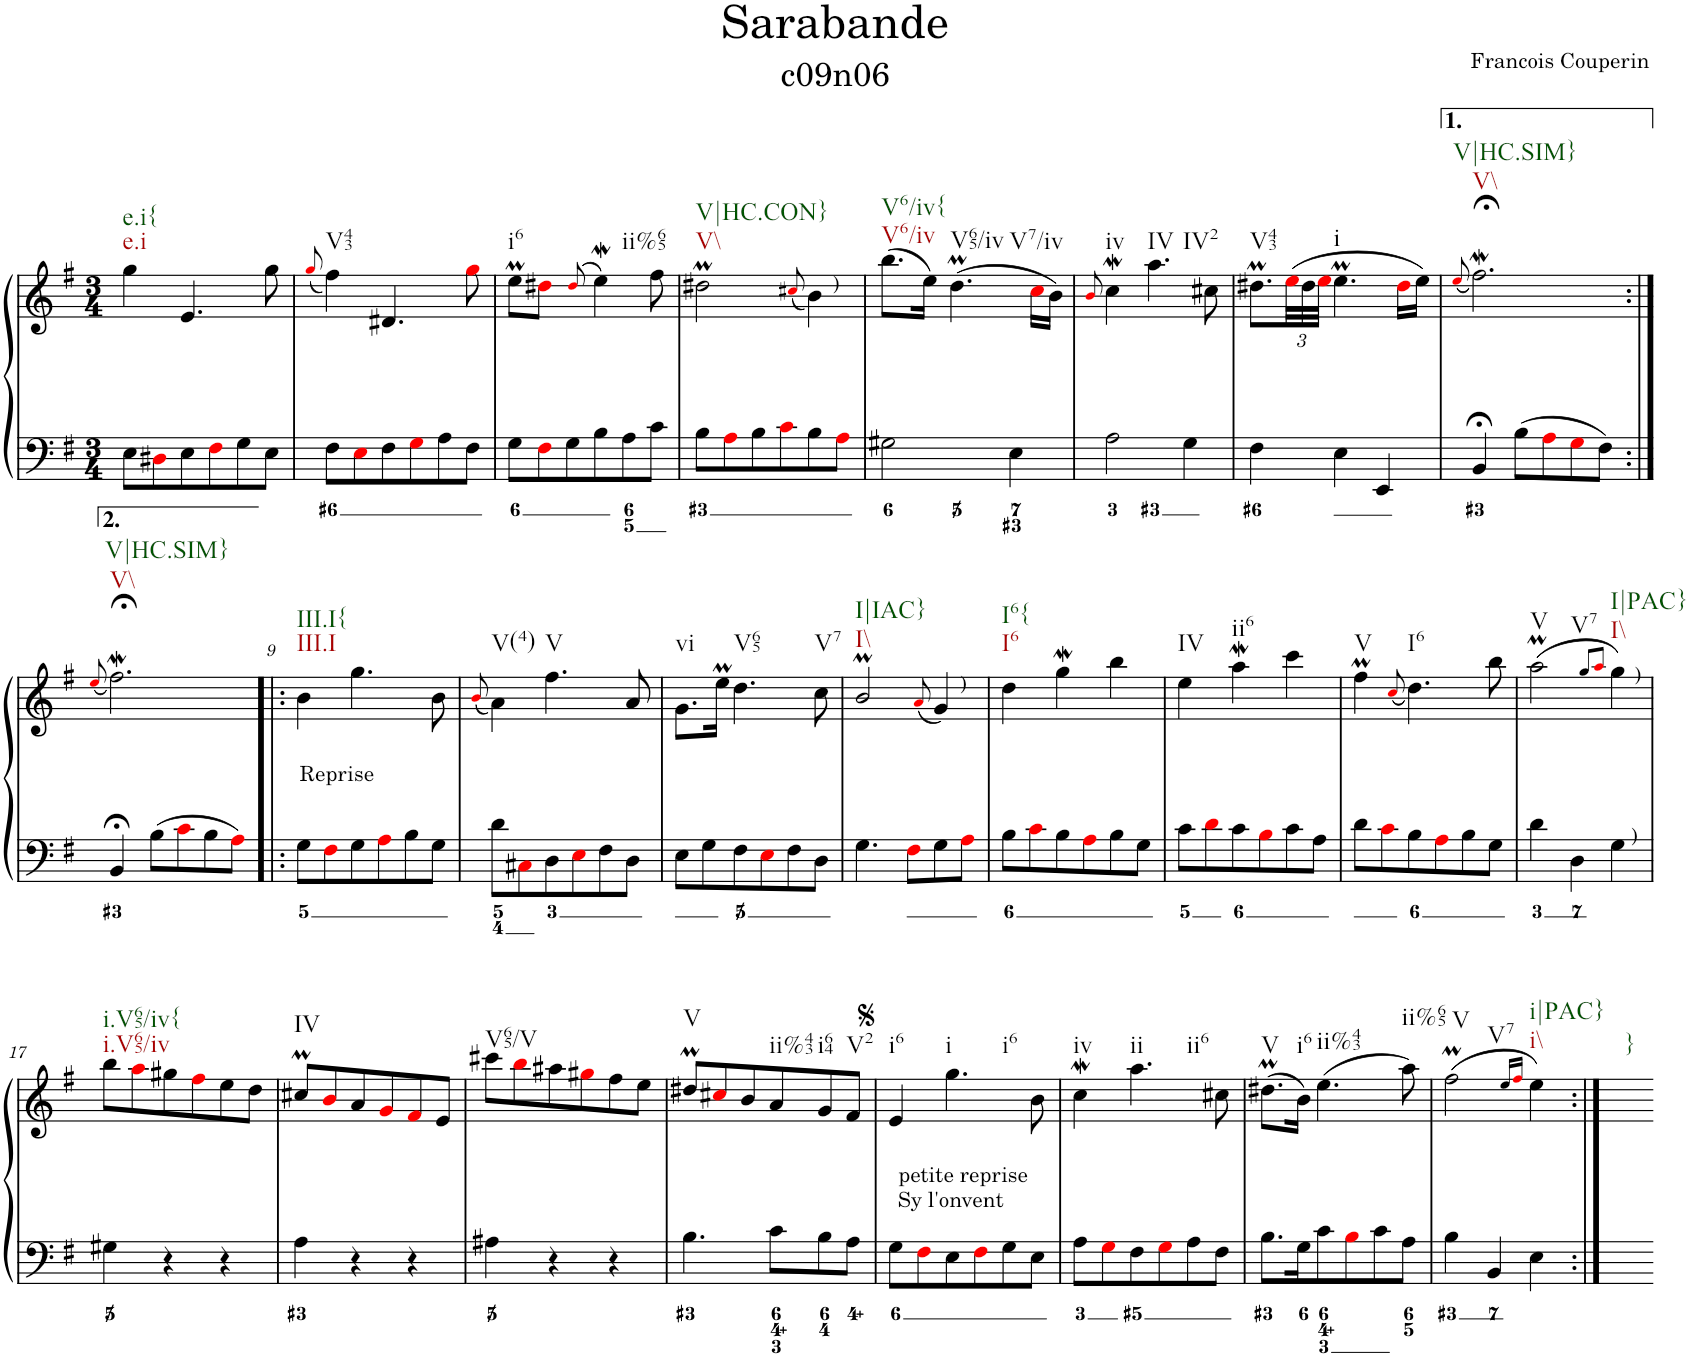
**kern	**kern
*part1	*part1
*staff2	*staff1
*I"Piano	*
*I'Pno.	*
*clefF4	*clefG2
*k[f#]	*k[f#]
*M3/4	*M3/4
=1	=1
!	!LO:TX:b:t=e.i
!	!LO:TX:b:t=e.i{
8E\L	4gg\
8D#Xi\	.
8E\	4.e/
8F#i\	.
8G\	.
8E\J	8gg\
=2	=2
.	(8qggi/
!	!LO:TX:b:t=V43
8F#\L	4ff#\)
8Ei\	.
8F#\	4.d#X/
8Gi\	.
8A\	.
8F#\J	8ggi\
=3	=3
!	!LO:TX:b:t=i6
8G\L	8eeM\L
8F#i\	8dd#Xi\J
8G\	(8dd#!i/
!	!LO:TX:b:t=ii%65
8B\	4eeW\)
8A\	.
8c\J	8ff#\
=4	=4
!	!LO:TX:b:t=V\\
!	!LO:TX:b:t=V|HC.CON}
8B\L	2dd#Xm\
8Ai\	.
8B\	.
8ci\	.
.	(8qcc#Xi/
!	!LO:TX:a:t=)
8B\	4b\)
8Ai\J	.
=5	=5
!	!LO:TX:b:t=V6/iv
!	!LO:TX:b:t=V6/iv{
2G#X\	(8.bb\L
.	16ee\Jk)
!	!LO:TX:b:t=V65/iv
!	!LO:TX:b:t=V7/iv
.	(4.ddM\
4E\	.
.	16cci\LL
.	16b\JJ)
=6	=6
.	8qbi/
!	!LO:TX:b:t=iv
2A\	4ccw\
!	!LO:TX:b:t=IV
!	!LO:TX:b:t=IV2
.	4.aa\
4G\	.
.	8cc#X\
=7	=7
!	!LO:TX:b:t=V43
4F#\	8.dd#Xm\L
*	*Xbrackettup
.	(48eei\LL
.	48dd#\
.	48eei\JJJ
!	!LO:TX:b:t=i
4E\	4.eeM\
4EE/	.
.	16dd#i\LL
.	16ee\JJ)
=8	=8
.	(8qeei/
!	!LO:TX:b:t=V\\
!	!LO:TX:b:t=V|HC.SIM}
4BB;</	2.ff#;<W\)
8B\L	.
8Ai\	.
8Gi\	.
8F#\J	.
!!LO:LB:g=z
=8X1:|!	=8X1:|!
.	(8qeei/
!	!LO:TX:b:t=V\\
!	!LO:TX:b:t=V|HC.SIM}
4BB;</	2.ff#;<W\)
8B\L	.
8ci\	.
8B\	.
8Ai\J	.
=9!|:	=9!|:
!	!LO:TX:b:t=III.I
!	!LO:TX:b:t=III.I{
!LO:TX:a:t=Reprise	!
8G\L	4b\
8F#i\	.
8G\	4.gg\
8Ai\	.
8B\	.
8G\J	8b\
=10	=10
.	(8qbi/
!	!LO:TX:b:t=V(4)
8d\L	4a\)
8C#Xi\	.
!	!LO:TX:b:t=V
8D\	4.ff#\
8Ei\	.
8F#\	.
8D\J	8a/
=11	=11
!	!LO:TX:b:t=vi
8E\L	8.g\L
8G\	.
.	16eeM\Jk
!	!LO:TX:b:t=V65
8F#\	4.dd\
8Ei\	.
8F#\	.
!	!LO:TX:b:t=V7
8D\J	8cc\
=12	=12
!	!LO:TX:b:t=I\\
!	!LO:TX:b:t=I|IAC}
4.G\	2bm/
8F#i\L	.
.	(8qai/
!	!LO:TX:a:t=)
8G\	4g/)
8Ai\J	.
=13	=13
!	!LO:TX:b:t=I6
!	!LO:TX:b:t=I6{
8B\L	4dd\
8ci\	.
8B\	4ggw\
8Ai\	.
8B\	4bb\
8G\J	.
=14	=14
!	!LO:TX:b:t=IV
8c\L	4ee\
8di\	.
!	!LO:TX:b:t=ii6
8c\	4aaW\
8Bi\	.
8c\	4ccc\
8A\J	.
=15	=15
!	!LO:TX:b:t=V
8d\L	4ff#m\
8ci\	.
.	(8qcci/
!	!LO:TX:b:t=I6
8B\	4.dd\)
8Ai\	.
8B\	.
8G\J	8bb\
=16	=16
!	!LO:TX:b:t=V
!	!LO:TX:b:t=V7
4d\	(2aaM\
4D\	.
.	8qgg/L
.	8qaai/J
!	!LO:TX:a:t=)
!	!LO:TX:b:t=I\\
!	!LO:TX:b:t=I|PAC}
!LO:TX:a:t=)	!
4G\	4gg\)
!!LO:LB:g=z
=17	=17
!	!LO:TX:b:t=i.V65/iv
!	!LO:TX:b:t=i.V65/iv{
4G#X\	8bb\L
.	8aai\
4r	8gg#X\
.	8ff#i\
4r	8ee\
.	8dd\J
=18	=18
!	!LO:TX:b:t=IV
4A\	8cc#Xm/L
.	8bi/
4r	8a/
.	8gi/
4r	8f#i/
.	8e/J
=19	=19
!	!LO:TX:b:t=V65/V
4A#X\	8ccc#X\L
.	8bbi\
4r	8aa#X\
.	8gg#Xi\
4r	8ff#\
.	8ee\J
=20	=20
!	!LO:TX:b:t=V
4.B\	8dd#Xm/L
.	8cc#Xi/
.	8b/
!	!LO:TX:b:t=ii%43
8c\L	8a/
!	!LO:TX:b:t=i64
8B\	8g/
!	!LO:TX:b:t=V2
8A\J	8f#/J
=21	=21
!	!LO:TX:b:t=i6
!LO:TX:a:t=petite reprise	!
!LO:TX:a:t=Sy l'onvent	!
8G\L	4e/
8F#i\	.
!	!LO:TX:b:t=i
!	!LO:TX:b:t=i6
8E\	4.gg\
8F#i\	.
8G\	.
8E\J	8b\
=22	=22
!	!LO:TX:b:t=iv
8A\L	4ccw\
8Gi\	.
!	!LO:TX:b:t=ii
!	!LO:TX:b:t=ii6
8F#\	4.aa\
8Gi\	.
8A\	.
8F#\J	8cc#X\
=23	=23
!	!LO:TX:b:t=V
8.B\L	(8.dd#Xm\L
!	!LO:TX:b:t=i6
16G\K	16b\Jk)
!	!LO:TX:b:t=ii%43
8c\	(4.ee\
8Bi\	.
8c\	.
!	!LO:TX:b:t=ii%65
8A\J	8aa\)
=24	=24
!	!LO:TX:b:t=V
!	!LO:TX:b:t=V7
4B\	(2ff#m\
4BB/	.
.	16qee/LL
.	16qff#i/JJ
!	!LO:TX:b:t=i\\
!	!LO:TX:b:t=i|PAC}
4E\	4ee\)
=25:|!	=25:|!
!	!LO:TX:b:t=}
2.ryy	2.ryy
=-	=-
*-	*-
